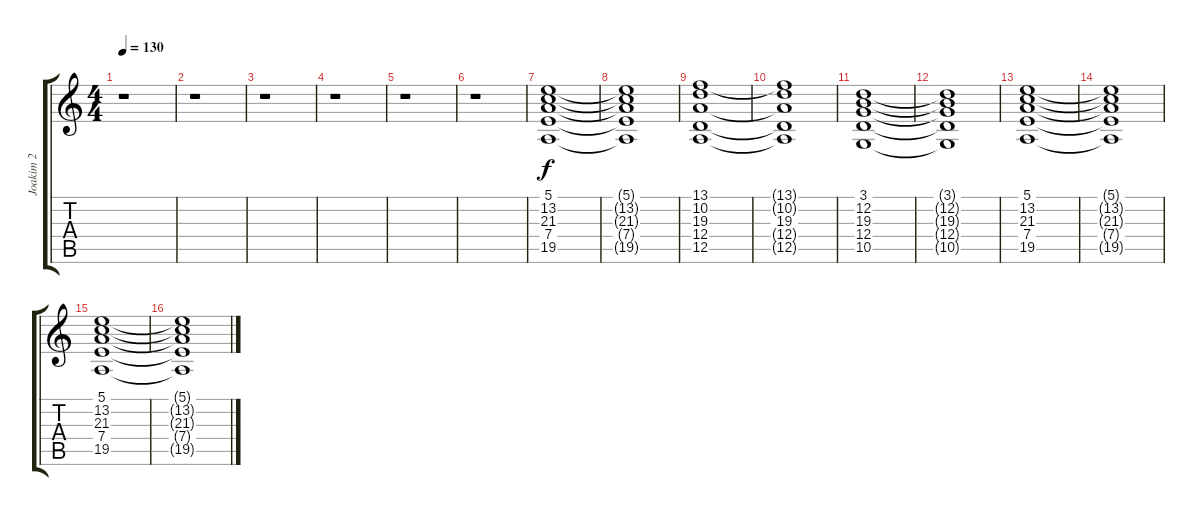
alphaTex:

\track ("Joakim 2" "Joakim 2") {instrument pad2warm}
\staff {score tabs}
\tuning (E4 B3 G3 D3 A2 E2) {hide}
\ts (4 4)
\tempo 130
\clef g2
\ks c
r.1{dy f} |
r.1 |
r.1 |
r.1 |
r.1 |
r.1 |
(5.1 13.2 21.3 7.4 19.5).1 |
(5.1{t} 13.2{t} 21.3{t} 7.4{t} 19.5{t}).1 |
(13.1 10.2 19.3 12.4 12.5).1 |
(13.1{t} 10.2{t} 19.3 12.4{t} 12.5{t}).1 |
(3.1 12.2 19.3 12.4 10.5).1 |
(3.1{t} 12.2{t} 19.3{t} 12.4{t} 10.5{t}).1 |
(5.1 13.2 21.3 7.4 19.5).1 |
(5.1{t} 13.2{t} 21.3{t} 7.4{t} 19.5{t}).1 |
(5.1 13.2 21.3 7.4 19.5).1 |
(5.1{t} 13.2{t} 21.3{t} 7.4{t} 19.5{t}).1
